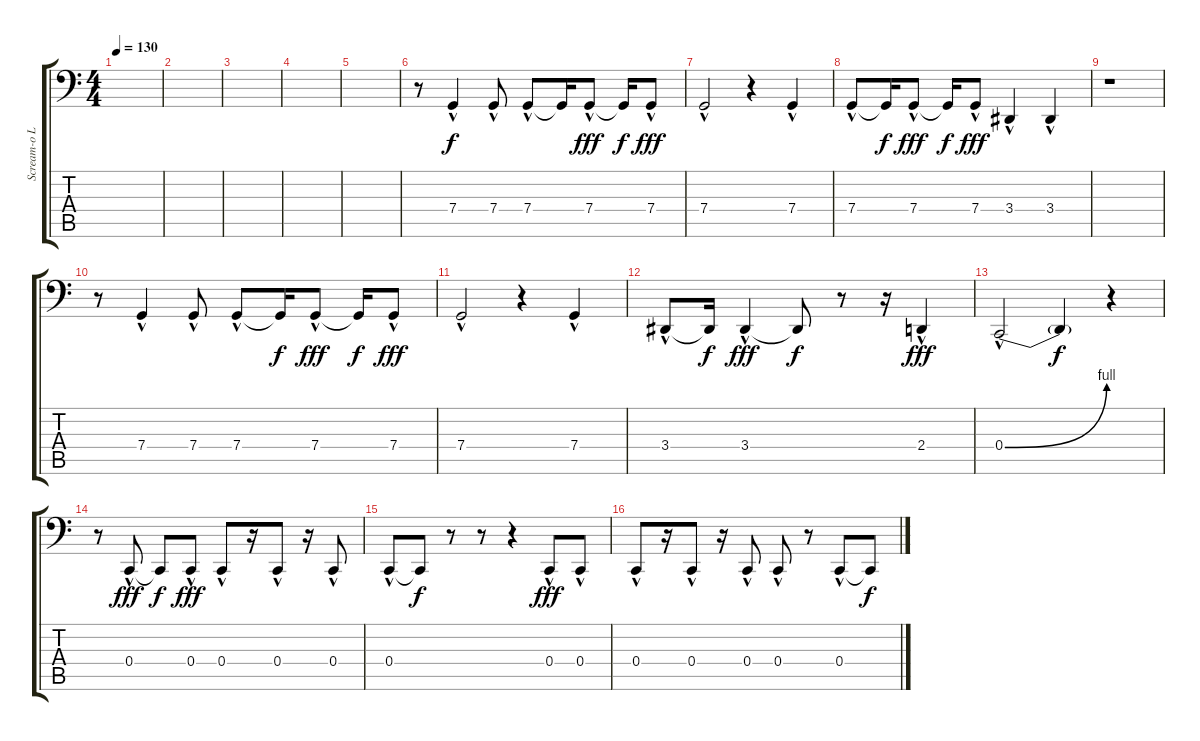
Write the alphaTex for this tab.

\track ("Scream-o Lyrics" "Scream-o L") {instrument synthbrass1}
\staff {score tabs}
\tuning (D2 A2 F2 C2 G1 C1) {hide}
\ts (4 4)
\tempo 130
\clef f4
\ks c
|
|
|
|
|
r.8 7.4{hac}.4 7.4{hac}.8 7.4{hac}.8 7.4{t}.16{dy f} 7.4{hac}.8{dy fff} 7.4{t}.16{dy f} 7.4{hac}.8{dy fff} |
7.4{hac}.2 r.4 7.4{hac}.4 |
7.4{hac}.8 7.4{t}.16{dy f} 7.4{hac}.8{dy fff} 7.4{t}.16{dy f} 7.4{hac}.8{dy fff} 3.4{hac}.4 3.4{hac}.4 |
r.1 |
r.8 7.4{hac}.4 7.4{hac}.8 7.4{hac}.8 7.4{t}.16{dy f} 7.4{hac}.8{dy fff} 7.4{t}.16{dy f} 7.4{hac}.8{dy fff} |
7.4{hac}.2 r.4 7.4{hac}.4 |
3.4{hac}.8 3.4{t}.16{dy f} 3.4{hac}.4{dy fff} 3.4{t}.8{dy f} r.8 r.16 2.4{hac}.4{dy fff} |
0.4{be (bend 0 0 60 4) hac}.2{volume 16} 0.4{t}.4{dy f} r.4 |
r.8 0.4{hac}.8{dy fff} 0.4{t}.8{dy f} 0.4{hac}.8{dy fff} 0.4{hac}.8 r.16 0.4{hac}.8 r.16 0.4{hac}.8 |
0.4{hac}.8 0.4{t}.8{dy f} r.8 r.8 r.4 0.4{hac}.8{dy fff} 0.4{hac}.8 |
0.4{hac}.8 r.16 0.4{hac}.8 r.16 0.4{hac}.8 0.4{hac}.8 r.8 0.4{hac}.8 0.4{t}.8{dy f}
